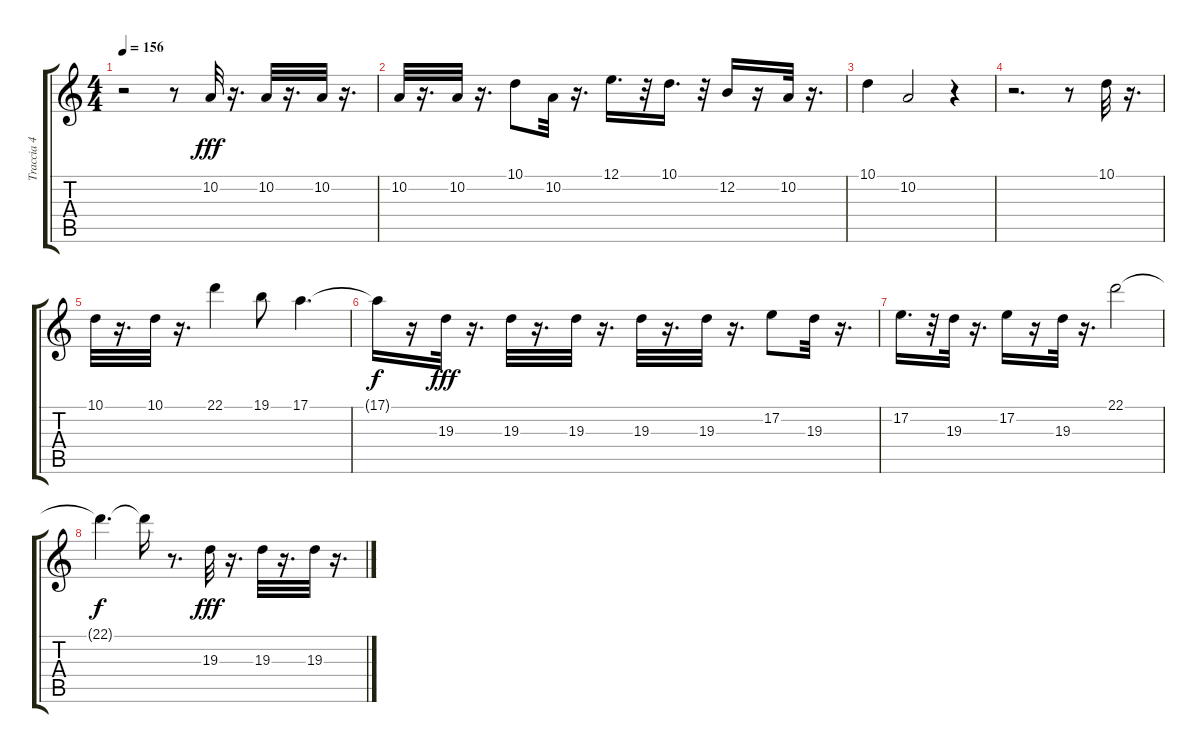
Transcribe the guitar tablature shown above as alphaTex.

\track ("Traccia 4" "Traccia 4") {instrument lead8bassandlead}
\staff {score tabs}
\tuning (E4 B3 G3 D3 A2 E2) {hide}
\ts (4 4)
\tempo 156
\clef g2
\ks c
r.2{dy fff} r.8 10.2.32 r.16{d} 10.2.32 r.16{d} 10.2.32 r.16{d} |
10.2.32 r.16{d} 10.2.32 r.16{d} 10.1.8 10.2.32 r.16{d} 12.1.16{d} r.32 10.1.16{d} r.32 12.2.16 r.16 10.2.32 r.16{d} |
10.1.4 10.2.2 r.4 |
r.2{d} r.8 10.1.32 r.16{d} |
10.1.32 r.16{d} 10.1.32 r.16{d} 22.1.4 19.1.8 17.1.4{d} |
17.1{t}.16{dy f} r.16 19.3.32{dy fff} r.16{d} 19.3.32 r.16{d} 19.3.32 r.16{d} 19.3.32 r.16{d} 19.3.32 r.16{d} 17.2.8 19.3.32 r.16{d} |
17.2.16{d} r.32 19.3.32 r.16{d} 17.2.16 r.16 19.3.32 r.16{d} 22.1.2 |
22.1{t}.4{d dy f} 22.1{t}.16 r.8{d} 19.3.32{dy fff} r.16{d} 19.3.32 r.16{d} 19.3.32 r.16{d}
